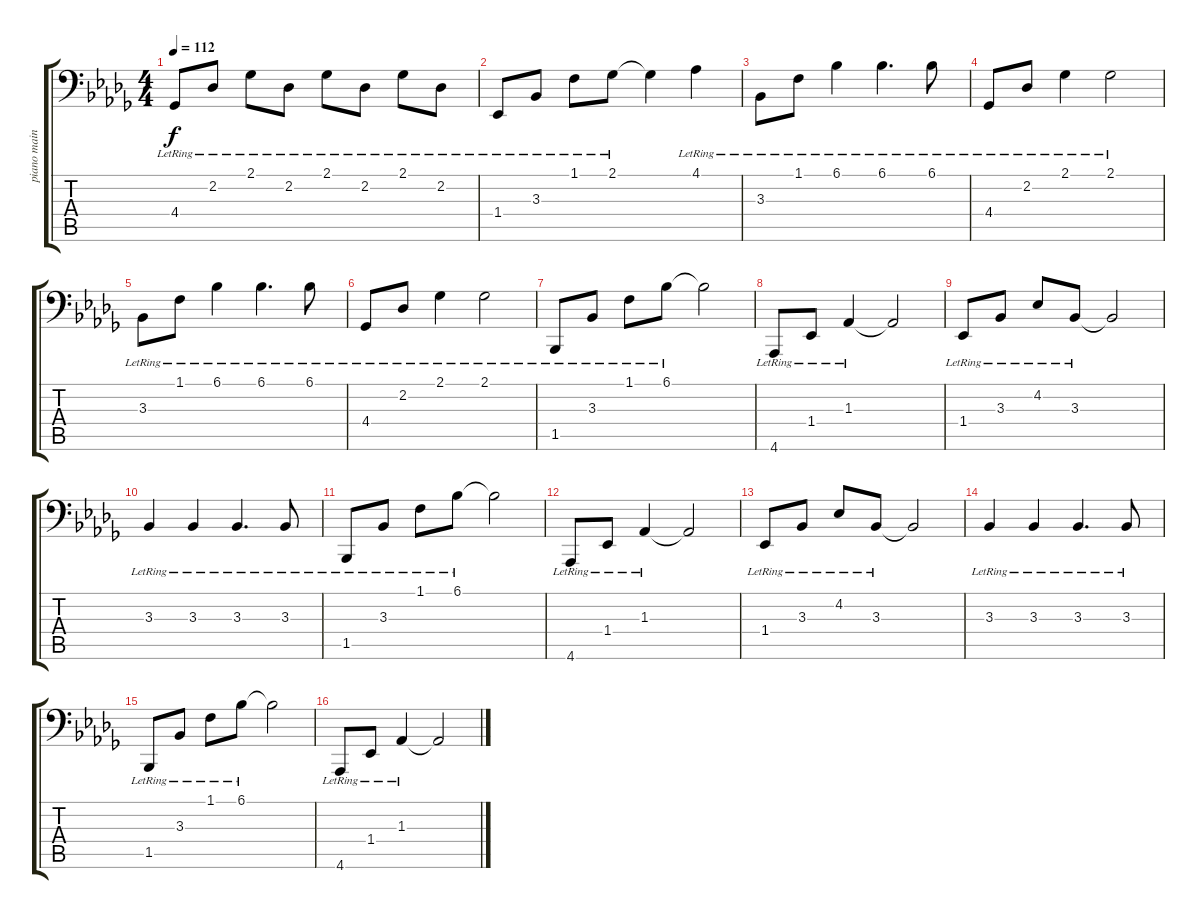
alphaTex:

\track ("piano main gauche" "piano main") {instrument acousticgrandpiano bank 1}
\staff {score tabs}
\tuning (E3 B2 G2 D2 A1 E1) {hide}
\ts (4 4)
\tempo 112
\clef f4
\ks bbminor
4.4{lr}.8{dy f} 2.2{lr}.8 2.1{lr}.8 2.2{lr}.8 2.1{lr}.8 2.2{lr}.8 2.1{lr}.8 2.2{lr}.8 |
1.4{lr}.8 3.3{lr}.8 1.1{lr}.8 2.1{lr}.8 2.1{t}.4 4.1{lr}.4 |
3.3{lr}.8 1.1{lr}.8 6.1{lr}.4 6.1{lr}.4{d} 6.1{lr}.8 |
4.4{lr}.8 2.2{lr}.8 2.1{lr}.4 2.1{lr}.2 |
3.3{lr}.8 1.1{lr}.8 6.1{lr}.4 6.1{lr}.4{d} 6.1{lr}.8 |
4.4{lr}.8 2.2{lr}.8 2.1{lr}.4 2.1{lr}.2 |
1.5{lr}.8 3.3{lr}.8 1.1{lr}.8 6.1{lr}.8 6.1{t}.2 |
4.6{lr}.8 1.4{lr}.8 1.3{lr}.4 1.3{t}.2 |
1.4{lr}.8 3.3{lr}.8 4.2{lr}.8 3.3{lr}.8 3.3{t}.2 |
3.3{lr}.4 3.3{lr}.4 3.3{lr}.4{d} 3.3{lr}.8 |
1.5{lr}.8 3.3{lr}.8 1.1{lr}.8 6.1{lr}.8 6.1{t}.2 |
4.6{lr}.8 1.4{lr}.8 1.3{lr}.4 1.3{t}.2 |
1.4{lr}.8 3.3{lr}.8 4.2{lr}.8 3.3{lr}.8 3.3{t}.2 |
3.3{lr}.4 3.3{lr}.4 3.3{lr}.4{d} 3.3{lr}.8 |
1.5{lr}.8 3.3{lr}.8 1.1{lr}.8 6.1{lr}.8 6.1{t}.2 |
4.6{lr}.8 1.4{lr}.8 1.3{lr}.4 1.3{t}.2
